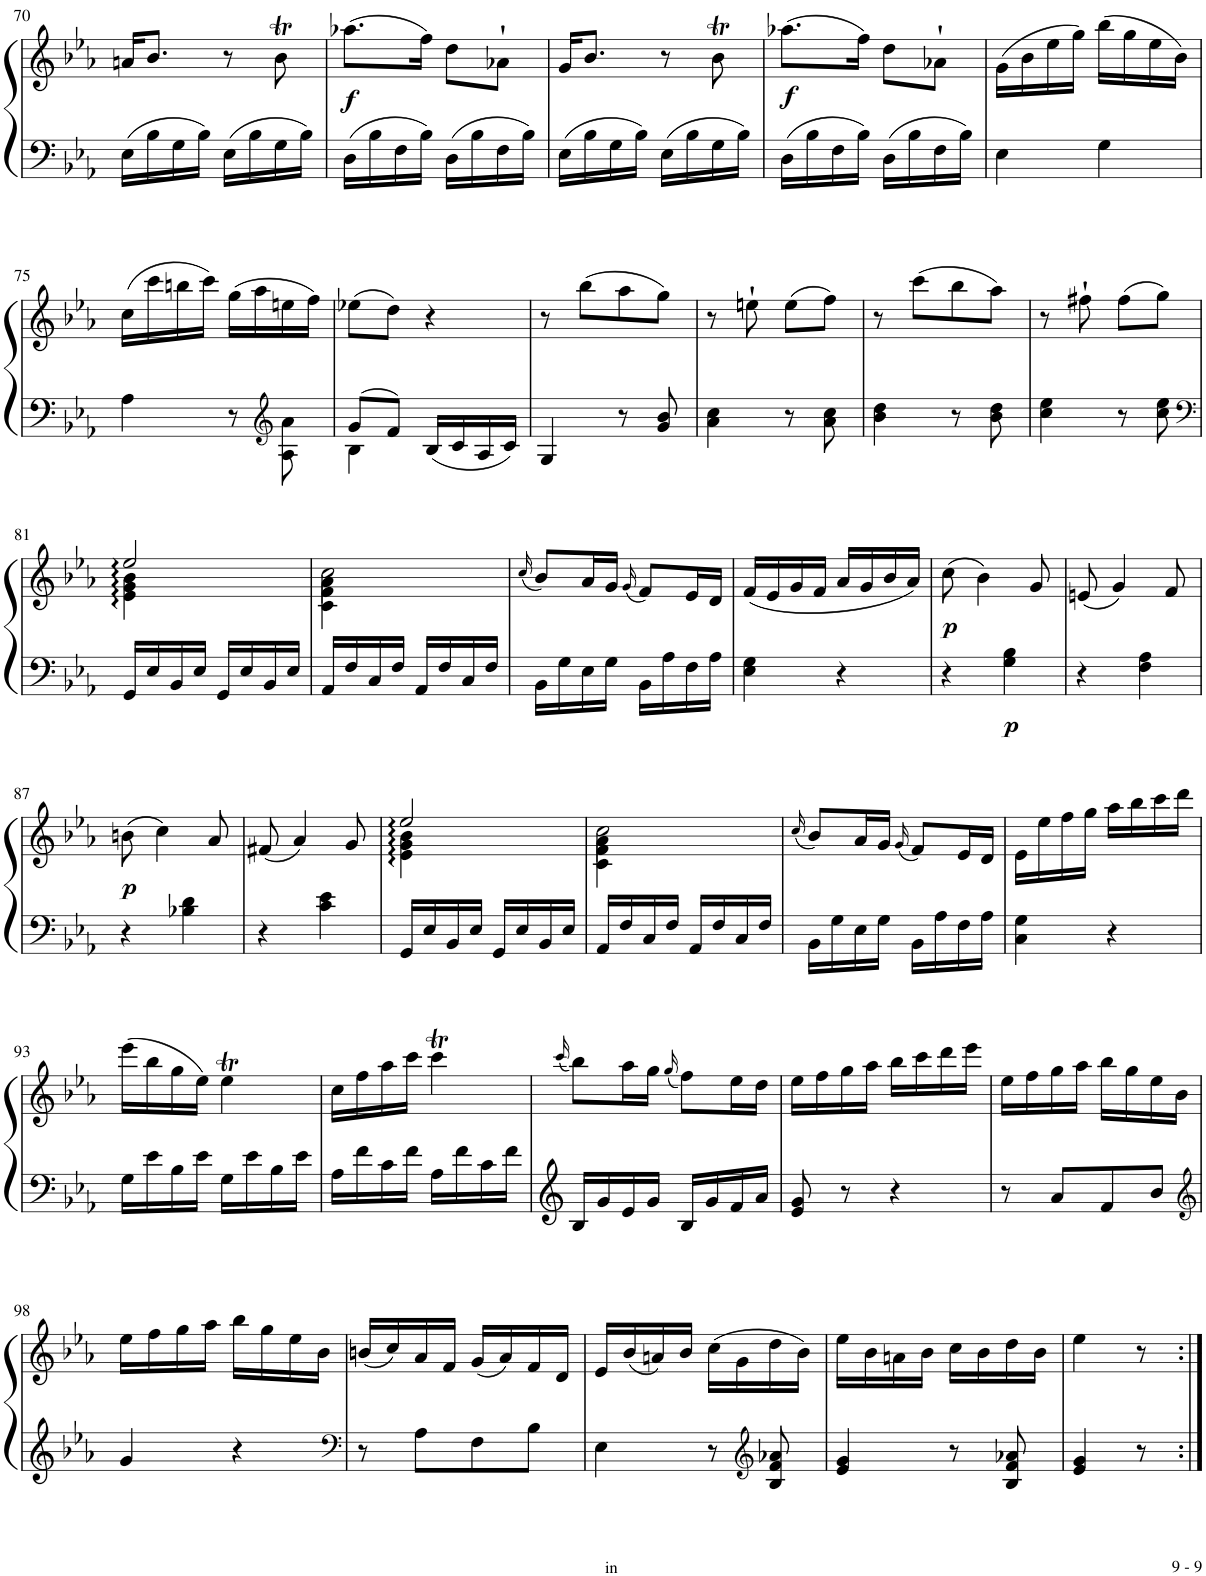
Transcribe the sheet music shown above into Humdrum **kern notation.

**kern	**kern	**dynam
*part1	*part1	*part1
*staff2	*staff1	*staff1/2
*I"Piano	*	*
*I'Pno.	*	*
!!LO:PB:g=z
*clefF4	*clefG2	*
*k[b-e-a-]	*k[b-e-a-]	*
*M2/4	*M2/4	*
=70	=70	=70
16E-\LL	16an/KL	.
16B-\	8.b-/J	.
16G\	.	.
16B-\JJ	.	.
16E-\LL	8r	.
16B-\	.	.
16G\	8b-T\	.
16B-\JJ	.	.
=71	=71	=71
!	!	!LO:DY:b
16D\LL	(8.aa-X\L	f
16B-\	.	.
16F\	.	.
16B-\JJ	16ff\Jk)	.
16D\LL	8dd\L	.
16B-\	.	.
16F\	8a-X`\J	.
16B-\JJ	.	.
=72	=72	=72
16E-\LL	16g/KL	.
16B-\	8.b-/J	.
16G\	.	.
16B-\JJ	.	.
16E-\LL	8r	.
16B-\	.	.
16G\	8b-T\	.
16B-\JJ	.	.
=73	=73	=73
!	!	!LO:DY:b
16D\LL	(8.aa-X\L	f
16B-\	.	.
16F\	.	.
16B-\JJ	16ff\Jk)	.
16D\LL	8dd\L	.
16B-\	.	.
16F\	8a-X`\J	.
16B-\JJ	.	.
=74	=74	=74
4E-\	(16g\LL	.
.	16b-\	.
.	16ee-\	.
.	16gg\JJ)	.
4G\	(16bb-\LL	.
.	16gg\	.
.	16ee-\	.
.	16b-\JJ)	.
!!LO:LB:g=z
=75	=75	=75
*^	*	*
4A-\	4.ryy	(16cc\LL	.
.	.	16ccc\	.
.	.	16bbn\	.
.	.	16ccc\JJ)	.
8r	.	(16gg\LL	.
.	.	16aa-\	.
*clefG2	*	*	*
8ryy	8A-\ 8a-\	16een\	.
.	.	16ff\JJ)	.
=76	=76	=76	=76
8g/L	4B-\	(8ee-X\L	.
8f/J	.	8dd\J)	.
16B-/LL	4ryy	4r	.
16c/	.	.	.
16A-/	.	.	.
16c/JJ	.	.	.
*v	*v	*	*
=77	=77	=77
4G/	8r	.
.	(8bb-\L	.
8r	8aa-\	.
8g/ 8b-/	8gg\J)	.
=78	=78	=78
4a-\ 4cc\	8r	.
.	8een`\	.
8r	(8ee\L	.
8a-\ 8cc\	8ff\J)	.
=79	=79	=79
4b-\ 4dd\	8r	.
.	(8ccc\L	.
8r	8bb-\	.
8b-\ 8dd\	8aa-\J)	.
=80	=80	=80
4cc\ 4ee-\	8r	.
.	8ff#X`\	.
8r	(8ff#\L	.
8cc\ 8ee-\	8gg\J)	.
!!LO:LB:g=z
=81	=81	=81
*clefF4	*	*
*	*^	*
16GG/LL	4e-\ 4g\ 4b-\	2ee-/	.
16E-/	.	.	.
16BB-/	.	.	.
16E-/JJ	.	.	.
16GG/LL	4ryy	.	.
16E-/	.	.	.
16BB-/	.	.	.
16E-/JJ	.	.	.
=82	=82	=82	=82
16AA-/LL	4c\ 4f\ 4a-\	2cc\	.
16F/	.	.	.
16C/	.	.	.
16F/JJ	.	.	.
16AA-/LL	4ryy	.	.
16F/	.	.	.
16C/	.	.	.
16F/JJ	.	.	.
*	*v	*v	*
=83	=83	=83
.	(16qcc/	.
16BB-\LL	8b-/L)	.
16G\	.	.
16E-\	16a-/L	.
16G\JJ	16g/JJ	.
.	(16qg/	.
16BB-\LL	8f/L)	.
16A-\	.	.
16F\	16e-/L	.
16A-\JJ	16d/JJ	.
=84	=84	=84
4E-\ 4G\	(16f/LL	.
.	16e-/	.
.	16g/	.
.	16f/JJ	.
4r	16a-/LL	.
.	16g/	.
.	16b-/	.
.	16a-/JJ)	.
=85	=85	=85
!	!	!LO:DY:b
4r	(8cc\	p
.	4b-\)	.
!	!	!LO:DY:b=2
4G\ 4B-\	.	p
.	8g/	.
=86	=86	=86
4r	(8en/	.
.	4g/)	.
4F\ 4A-\	.	.
.	8f/	.
!!LO:LB:g=z
=87	=87	=87
!	!	!LO:DY:b
4r	(8bn\	p
.	4cc\)	.
4B-X\ 4d\	.	.
.	8a-/	.
=88	=88	=88
4r	(8f#X/	.
.	4a-/)	.
4c\ 4e-\	.	.
.	8g/	.
=89	=89	=89
*	*^	*
16GG/LL	4e-\ 4g\ 4b-\	2ee-/	.
16E-/	.	.	.
16BB-/	.	.	.
16E-/JJ	.	.	.
16GG/LL	4ryy	.	.
16E-/	.	.	.
16BB-/	.	.	.
16E-/JJ	.	.	.
=90	=90	=90	=90
16AA-/LL	4c\ 4f\ 4a-\	2cc\	.
16F/	.	.	.
16C/	.	.	.
16F/JJ	.	.	.
16AA-/LL	4ryy	.	.
16F/	.	.	.
16C/	.	.	.
16F/JJ	.	.	.
*	*v	*v	*
=91	=91	=91
.	(16qcc/	.
16BB-\LL	8b-/L)	.
16G\	.	.
16E-\	16a-/L	.
16G\JJ	16g/JJ	.
.	(16qg/	.
16BB-\LL	8f/L)	.
16A-\	.	.
16F\	16e-/L	.
16A-\JJ	16d/JJ	.
=92	=92	=92
4C\ 4G\	16e-\LL	.
.	16ee-\	.
.	16ff\	.
.	16gg\JJ	.
4r	16aa-\LL	.
.	16bb-\	.
.	16ccc\	.
.	16ddd\JJ	.
!!LO:LB:g=z
=93	=93	=93
16G\LL	(16eee-\LL	.
16e-\	16bb-\	.
16B-\	16gg\	.
16e-\JJ	16ee-\JJ)	.
16G\LL	4ee-T\	.
16e-\	.	.
16B-\	.	.
16e-\JJ	.	.
=94	=94	=94
16A-\LL	16cc\LL	.
16f\	16ff\	.
16c\	16aa-\	.
16f\JJ	16ccc\JJ	.
16A-\LL	4cccT\	.
16f\	.	.
16c\	.	.
16f\JJ	.	.
=95	=95	=95
.	(16qccc/	.
16B-/LL	8bb-\L)	.
16g/	.	.
16e-/	16aa-\L	.
16g/JJ	16gg\JJ	.
.	(16qgg/	.
16B-/LL	8ff\L)	.
16g/	.	.
16f/	16ee-\L	.
16a-/JJ	16dd\JJ	.
=96	=96	=96
8e-/ 8g/	16ee-\LL	.
.	16ff\	.
8r	16gg\	.
.	16aa-\JJ	.
4r	16bb-\LL	.
.	16ccc\	.
.	16ddd\	.
.	16eee-\JJ	.
=97	=97	=97
8r	16ee-\LL	.
.	16ff\	.
8a-/L	16gg\	.
.	16aa-\JJ	.
8f/	16bb-\LL	.
.	16gg\	.
8b-/J	16ee-\	.
.	16b-\JJ	.
!!LO:LB:g=z
=98	=98	=98
*clefG2	*	*
4g/	16ee-\LL	.
.	16ff\	.
.	16gg\	.
.	16aa-\JJ	.
4r	16bb-\LL	.
.	16gg\	.
.	16ee-\	.
.	16b-\JJ	.
=99	=99	=99
*clefF4	*	*
8r	(16bn/LL	.
.	16cc/)	.
8A-\L	16a-/	.
.	16f/JJ	.
8F\	(16g/LL	.
.	16a-/)	.
8B-\J	16f/	.
.	16d/JJ	.
=100	=100	=100
4E-\	16e-/LL	.
.	(16b-/	.
.	16an/)	.
.	16b-/JJ	.
8r	(16cc\LL	.
.	16g\	.
*clefG2	*	*
8B-/ 8f/ 8a-X/	16dd\	.
.	16b-\JJ)	.
=101	=101	=101
4e-/ 4g/	16ee-\LL	.
.	16b-\	.
.	16an\	.
.	16b-\JJ	.
8r	16cc\LL	.
.	16b-\	.
8B-/ 8f/ 8a-X/	16dd\	.
.	16b-\JJ	.
=102	=102	=102
4e-/ 4g/	4ee-\	.
8r	8r	.
=:|!	=:|!	=:|!
*-	*-	*-
